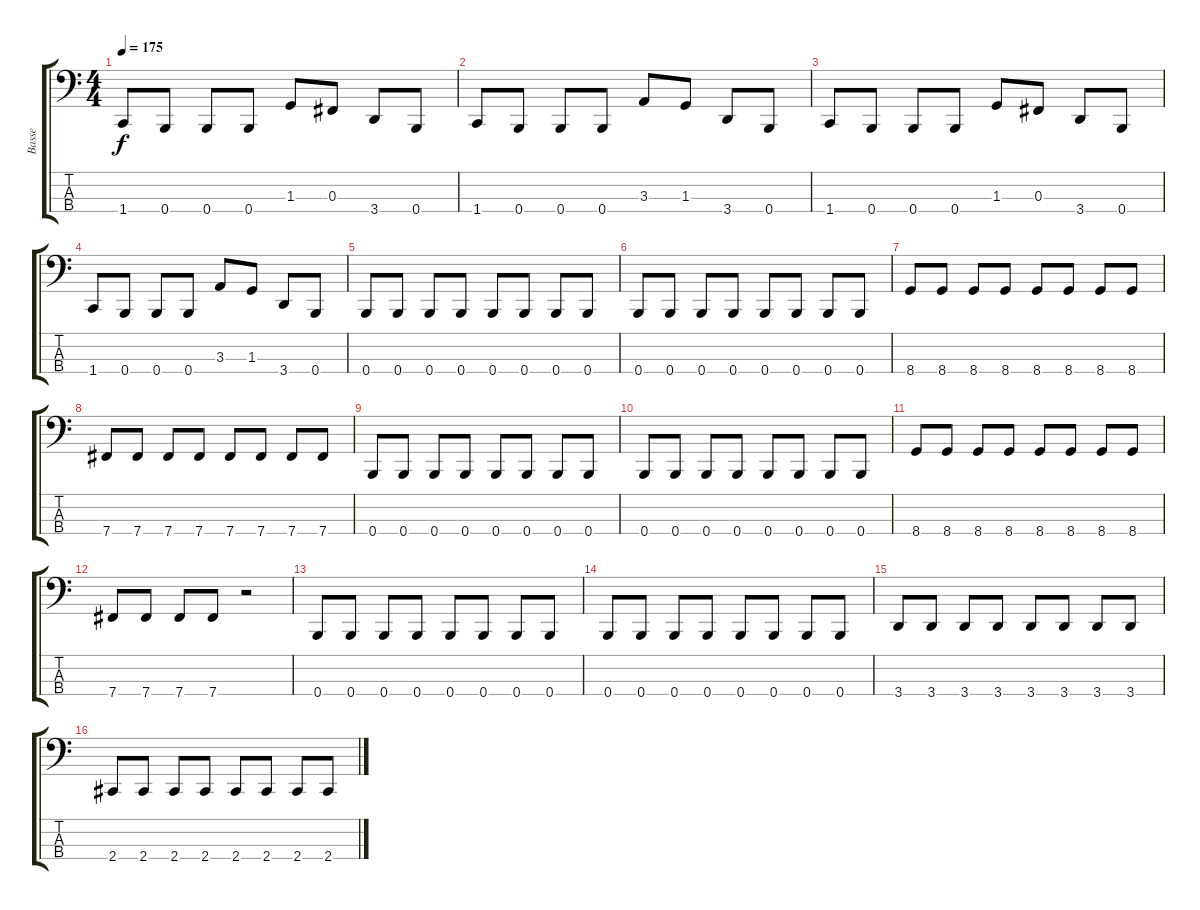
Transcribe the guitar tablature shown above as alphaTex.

\track ("Basse" "Basse") {instrument electricbassfinger}
\staff {score tabs}
\tuning (E2 B1 Gb1 B0) {hide}
\ts (4 4)
\tempo 175
\clef f4
\ks c
1.4.8{dy f} 0.4.8 0.4.8 0.4.8 1.3.8 0.3.8 3.4.8 0.4.8 |
1.4.8 0.4.8 0.4.8 0.4.8 3.3.8 1.3.8 3.4.8 0.4.8 |
1.4.8 0.4.8 0.4.8 0.4.8 1.3.8 0.3.8 3.4.8 0.4.8 |
1.4.8 0.4.8 0.4.8 0.4.8 3.3.8 1.3.8 3.4.8 0.4.8 |
0.4.8 0.4.8 0.4.8 0.4.8 0.4.8 0.4.8 0.4.8 0.4.8 |
0.4.8 0.4.8 0.4.8 0.4.8 0.4.8 0.4.8 0.4.8 0.4.8 |
8.4.8 8.4.8 8.4.8 8.4.8 8.4.8 8.4.8 8.4.8 8.4.8 |
7.4.8 7.4.8 7.4.8 7.4.8 7.4.8 7.4.8 7.4.8 7.4.8 |
0.4.8 0.4.8 0.4.8 0.4.8 0.4.8 0.4.8 0.4.8 0.4.8 |
0.4.8 0.4.8 0.4.8 0.4.8 0.4.8 0.4.8 0.4.8 0.4.8 |
8.4.8 8.4.8 8.4.8 8.4.8 8.4.8 8.4.8 8.4.8 8.4.8 |
7.4.8 7.4.8 7.4.8 7.4.8 r.2 |
0.4.8 0.4.8 0.4.8 0.4.8 0.4.8 0.4.8 0.4.8 0.4.8 |
0.4.8 0.4.8 0.4.8 0.4.8 0.4.8 0.4.8 0.4.8 0.4.8 |
3.4.8 3.4.8 3.4.8 3.4.8 3.4.8 3.4.8 3.4.8 3.4.8 |
2.4.8 2.4.8 2.4.8 2.4.8 2.4.8 2.4.8 2.4.8 2.4.8
